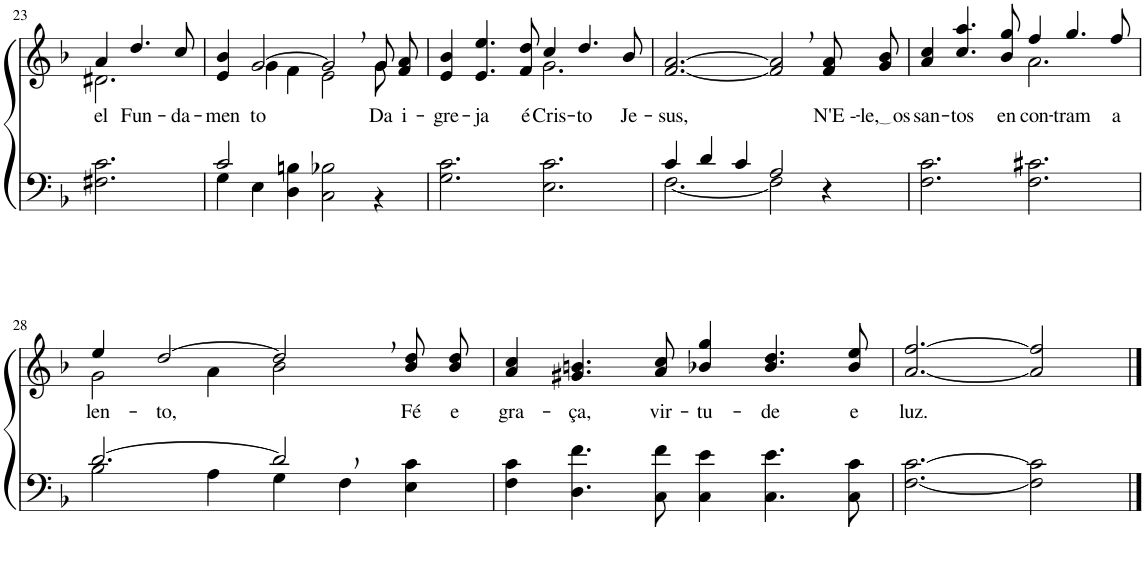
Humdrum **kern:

**kern	**kern	**text
*part2	*part1	*part1
*staff2	*staff1	*staff1
*I"Parte III e IV	*I"Parte I e II	*
!!LO:PB:g=z
*clefF4	*clefG2	*
*Trd3c5	*Trd3c5	*
*k[b-]	*k[b-]	*
*M6/4	*M6/4	*
=23	=23	=23
*	*^	*
!	!	!	!LO:LY:b
2.F#X\ 2.c\	4a/	2.d#X\	el
!	!	!	!LO:LY:b
.	4.dd/	.	Fun-
!	!	!	!LO:LY:b
.	8cc/	.	-da-
=24	=24	=24	=24
*^	*	*	*
!	!	!	!	!LO:LY:b
2c/	4G\	4e/ 4b-/	4ryy	-men-
!	!	!	!	!LO:LY:b
.	4E\	[2g/	4g\	-to
1ryy	4D\ 4Bn\	.	4f\	.
.	2C\ 2B-X\	2g,/]	2e\	.
!	!	!	!	!LO:LY:b
.	4r	8g/L	8g\	Da
!	!	!	!	!LO:LY:b
.	.	8f/ 8a/J	8ryy	i-
*v	*v	*	*	*
=25	=25	=25	=25
!	!	!	!LO:LY:b
2.G\ 2.c\	4e/ 4b-/	2.ryy	-gre-
!	!	!	!LO:LY:b
.	4.e/ 4.ee/	.	-ja
!	!	!	!LO:LY:b
.	8f/ 8dd/	.	é
!	!	!	!LO:LY:b
2.E\ 2.c\	4cc/	2.g\	Cris-
!	!	!	!LO:LY:b
.	4.dd/	.	-to
!	!	!	!LO:LY:b
.	8b-/	.	Je-
*	*v	*v	*
=26	=26	=26
*^	*	*
!	!	!	!LO:LY:b
4c/	[2.F\	[2.f/ [2.a/	-sus,
4d/	.	.	.
4c/	.	.	.
2A/	2F\]	2f/], 2a/],	.
!	!	!	!LO:LY:b
4r	4ryy	8f/ 8a/L	N'E --
!	!	!	!LO:LY:b
.	.	8g/ 8b-/J	le, os
*v	*v	*	*
=27	=27	=27
!	!	!LO:LY:b
*	*^	*
2.F\ 2.c\	4a/ 4cc/	2.ryy	san-
!	!	!	!LO:LY:b
.	4.cc/ 4.aa/	.	-tos
!	!	!	!LO:LY:b
.	8b-/ 8gg/	.	en-
!	!	!	!LO:LY:b
2.F\ 2.c#X\	4ff/	2.a\	-con-
!	!	!	!LO:LY:b
.	4.gg/	.	-tram
!	!	!	!LO:LY:b
.	8ff/	.	a-
!!LO:LB:g=z	!!
=28	=28	=28	=28
*^	*	*	*
!	!	!	!	!LO:LY:b
[2.d/	2B-\	4ee/	2g\	-len-
!	!	!	!	!LO:LY:b
.	.	[2dd/	.	-to,
.	4A\	.	4a\	.
2d,/]	4G\	2dd,/]	2b-\	.
.	4F\	.	.	.
!	!	!	!	!LO:LY:b
4ryy	4E\ 4c\	8b-\ 8dd\L	4ryy	Fé
!	!	!	!	!LO:LY:b
.	.	8b-\ 8dd\J	.	e
*v	*v	*	*	*
*	*v	*v	*
=29	=29	=29
!	!	!LO:LY:b
4F\ 4c\	4a/ 4cc/	gra-
!	!	!LO:LY:b
4.D\ 4.f\	4.g#X/ 4.bn/	-ça,
!	!	!LO:LY:b
8C\ 8f\	8a/ 8cc/	vir-
!	!	!LO:LY:b
4C\ 4e\	4b-X/ 4gg/	-tu-
!	!	!LO:LY:b
4.C\ 4.e\	4.b-/ 4.dd/	-de
!	!	!LO:LY:b
8C\ 8c\	8b-/ 8ee/	e
=30	=30	=30
!	!	!LO:LY:b
[2.F\ [2.c\	[2.a/ [2.ff/	luz.
2F\] 2c\]	2a/] 2ff/]	.
==	==	==
*-	*-	*-
